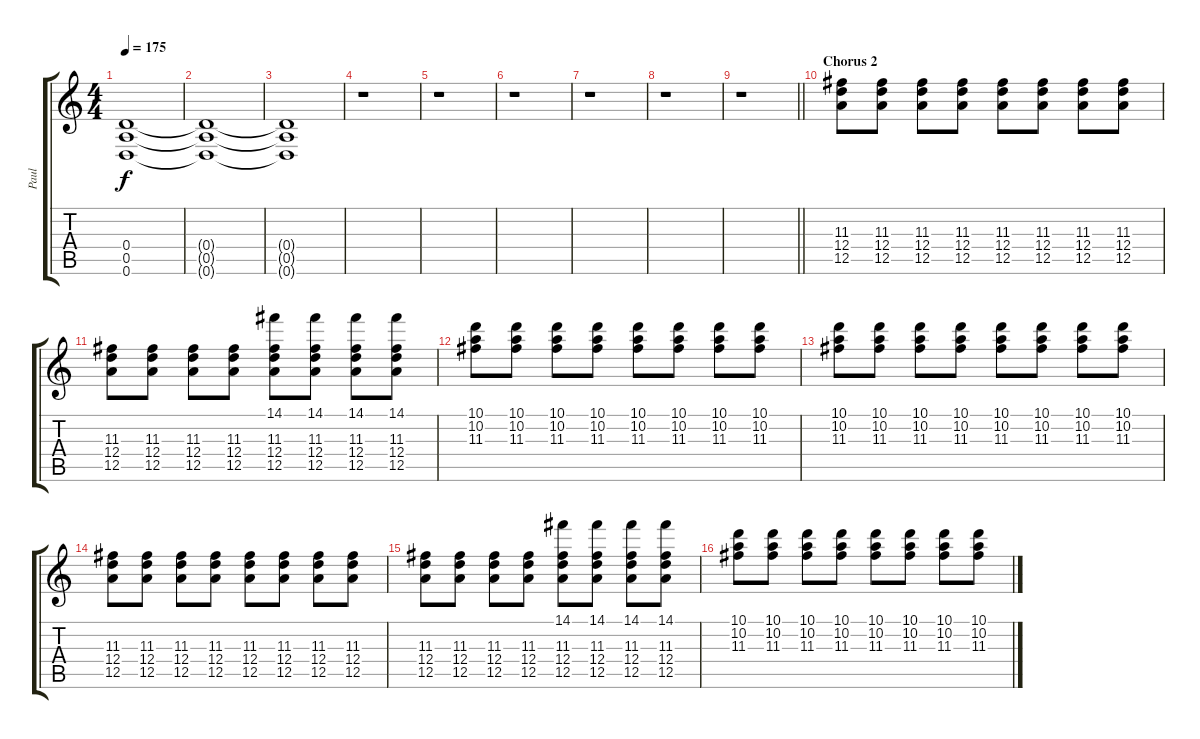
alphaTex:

\track ("Paul" "Paul") {instrument overdrivenguitar}
\staff {score tabs}
\tuning (E4 B3 G3 D3 A2 D2) {hide}
\ts (4 4)
\tempo 175
\clef g2
\ks c
(0.4{t} 0.5{t} 0.6{t}).1{dy f} |
(0.4{t} 0.5{t} 0.6{t}).1 |
(0.4{t} 0.5{t} 0.6{t}).1 |
r.1 |
r.1 |
r.1 |
r.1 |
r.1 |
\barLineRight lightlight
r.1 |
\section ("" "Chorus 2")
(11.3 12.4 12.5).8 (11.3 12.4 12.5).8 (11.3 12.4 12.5).8 (11.3 12.4 12.5).8 (11.3 12.4 12.5).8 (11.3 12.4 12.5).8 (11.3 12.4 12.5).8 (11.3 12.4 12.5).8 |
(11.3 12.4 12.5).8 (11.3 12.4 12.5).8 (11.3 12.4 12.5).8 (11.3 12.4 12.5).8 (14.1 11.3 12.4 12.5).8 (14.1 11.3 12.4 12.5).8 (14.1 11.3 12.4 12.5).8 (14.1 11.3 12.4 12.5).8 |
(10.1 10.2 11.3).8 (10.1 10.2 11.3).8 (10.1 10.2 11.3).8 (10.1 10.2 11.3).8 (10.1 10.2 11.3).8 (10.1 10.2 11.3).8 (10.1 10.2 11.3).8 (10.1 10.2 11.3).8 |
(10.1 10.2 11.3).8 (10.1 10.2 11.3).8 (10.1 10.2 11.3).8 (10.1 10.2 11.3).8 (10.1 10.2 11.3).8 (10.1 10.2 11.3).8 (10.1 10.2 11.3).8 (10.1 10.2 11.3).8 |
(11.3 12.4 12.5).8 (11.3 12.4 12.5).8 (11.3 12.4 12.5).8 (11.3 12.4 12.5).8 (11.3 12.4 12.5).8 (11.3 12.4 12.5).8 (11.3 12.4 12.5).8 (11.3 12.4 12.5).8 |
(11.3 12.4 12.5).8 (11.3 12.4 12.5).8 (11.3 12.4 12.5).8 (11.3 12.4 12.5).8 (14.1 11.3 12.4 12.5).8 (14.1 11.3 12.4 12.5).8 (14.1 11.3 12.4 12.5).8 (14.1 11.3 12.4 12.5).8 |
(10.1 10.2 11.3).8 (10.1 10.2 11.3).8 (10.1 10.2 11.3).8 (10.1 10.2 11.3).8 (10.1 10.2 11.3).8 (10.1 10.2 11.3).8 (10.1 10.2 11.3).8 (10.1 10.2 11.3).8
